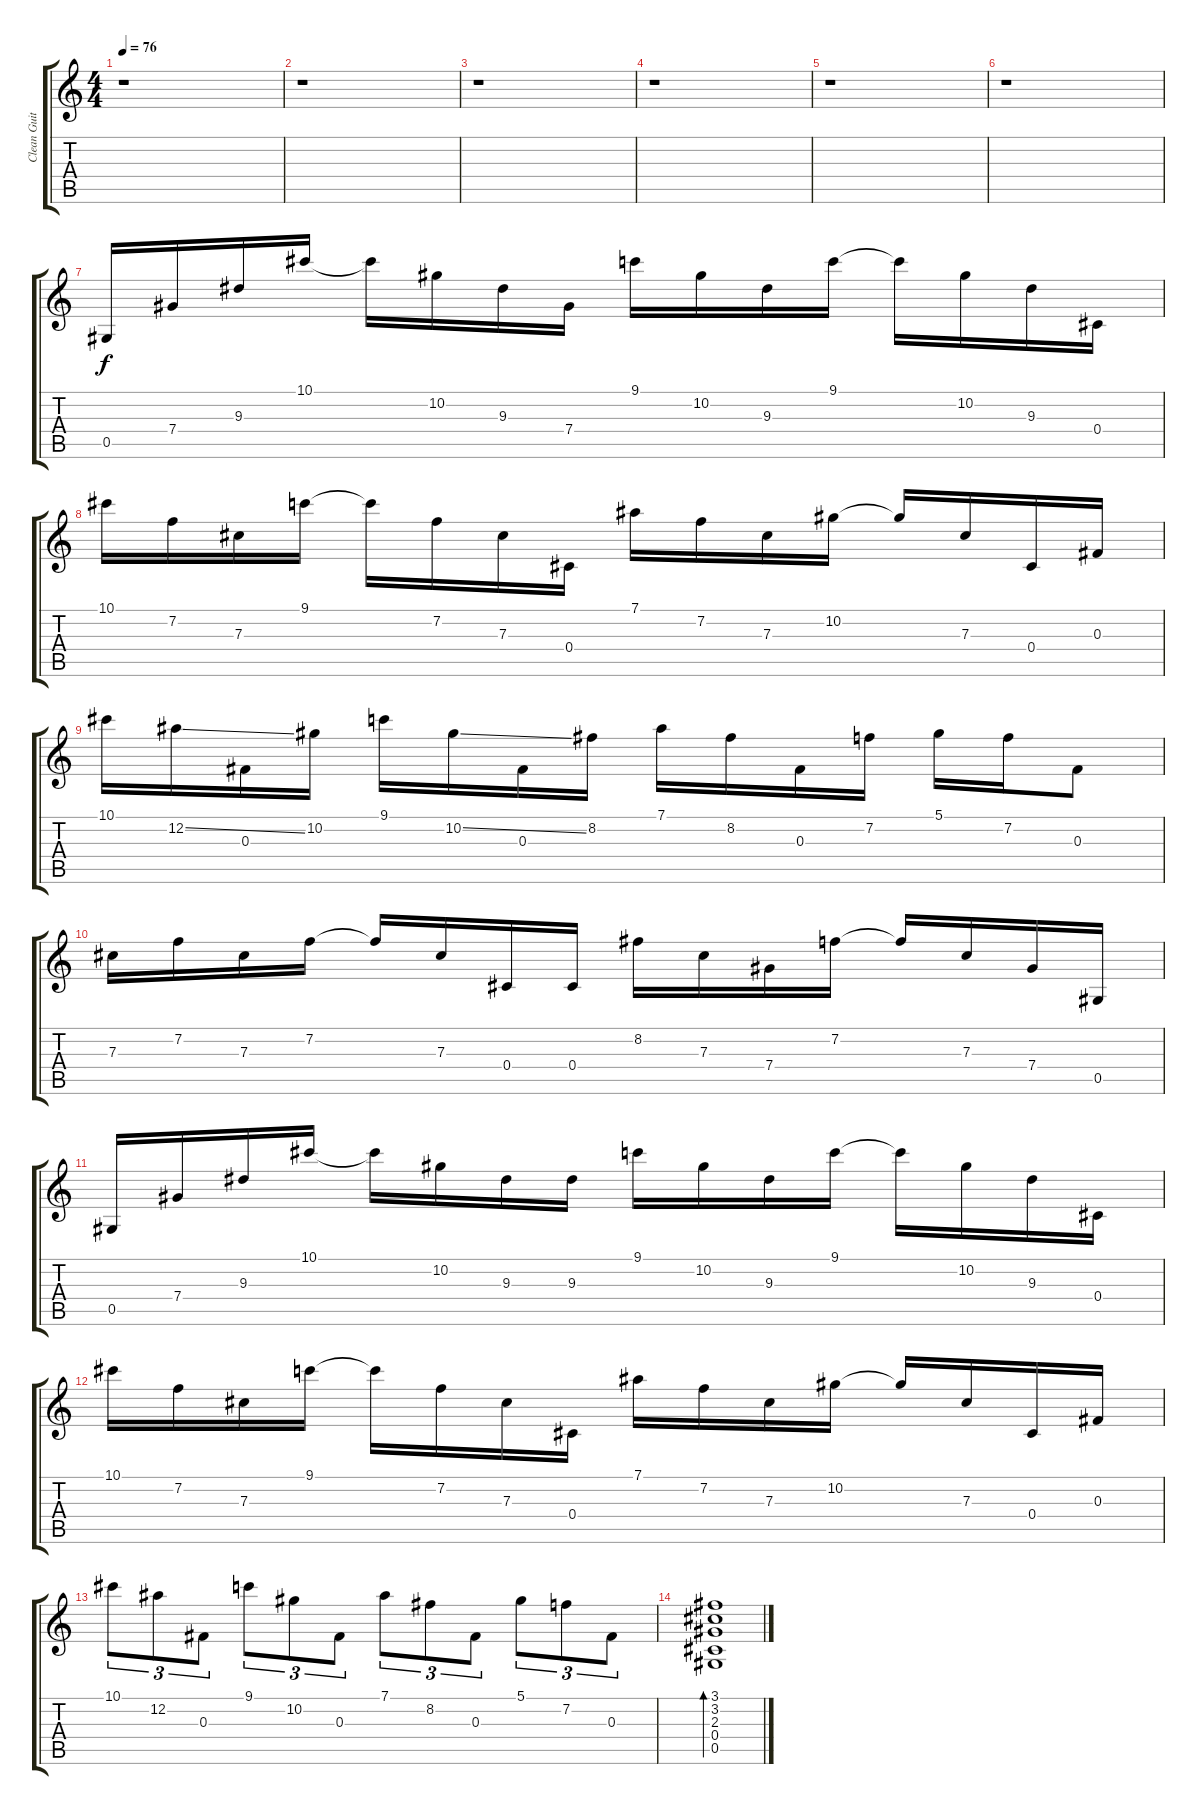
\track ("Clean Guitar 2" "Clean Guit") {instrument electricguitarclean}
\staff {score tabs}
\tuning (Eb4 Bb3 Gb3 Db3 Ab2 Eb2) {hide}
\ts (4 4)
\tempo 76
\clef g2
\ks c
r.1{dy f} |
r.1 |
r.1 |
r.1 |
r.1 |
r.1 |
0.5.16 7.4.16 9.3.16 10.1.16 10.1{t}.16 10.2.16 9.3.16 7.4.16 9.1.16 10.2.16 9.3.16 9.1.16 9.1{t}.16 10.2.16 9.3.16 0.4.16 |
10.1.16 7.2.16 7.3.16 9.1.16 9.1{t}.16 7.2.16 7.3.16 0.4.16 7.1.16 7.2.16 7.3.16 10.2.16 10.2{t}.16 7.3.16 0.4.16 0.3.16 |
10.1.16 12.2{ss}.16 0.3.16 10.2.16 9.1.16 10.2{ss}.16 0.3.16 8.2.16 7.1.16 8.2.16 0.3.16 7.2.16 5.1.16 7.2.16 0.3.8 |
7.3.16 7.2.16 7.3.16 7.2.16 7.2{t}.16 7.3.16 0.4.16 0.4.16 8.2.16 7.3.16 7.4.16 7.2.16 7.2{t}.16 7.3.16 7.4.16 0.5.16 |
0.5.16 7.4.16 9.3.16 10.1.16 10.1{t}.16 10.2.16 9.3.16 9.3.16 9.1.16 10.2.16 9.3.16 9.1.16 9.1{t}.16 10.2.16 9.3.16 0.4.16 |
10.1.16 7.2.16 7.3.16 9.1.16 9.1{t}.16 7.2.16 7.3.16 0.4.16 7.1.16 7.2.16 7.3.16 10.2.16 10.2{t}.16 7.3.16 0.4.16 0.3.16 |
10.1.8{tu (3 2)} 12.2.8{tu (3 2)} 0.3.8{tu (3 2)} 9.1.8{tu (3 2)} 10.2.8{tu (3 2)} 0.3.8{tu (3 2)} 7.1.8{tu (3 2)} 8.2.8{tu (3 2)} 0.3.8{tu (3 2)} 5.1.8{tu (3 2)} 7.2.8{tu (3 2)} 0.3.8{tu (3 2)} |
(3.1 3.2 2.3 0.4 0.5).1{bd 120}
